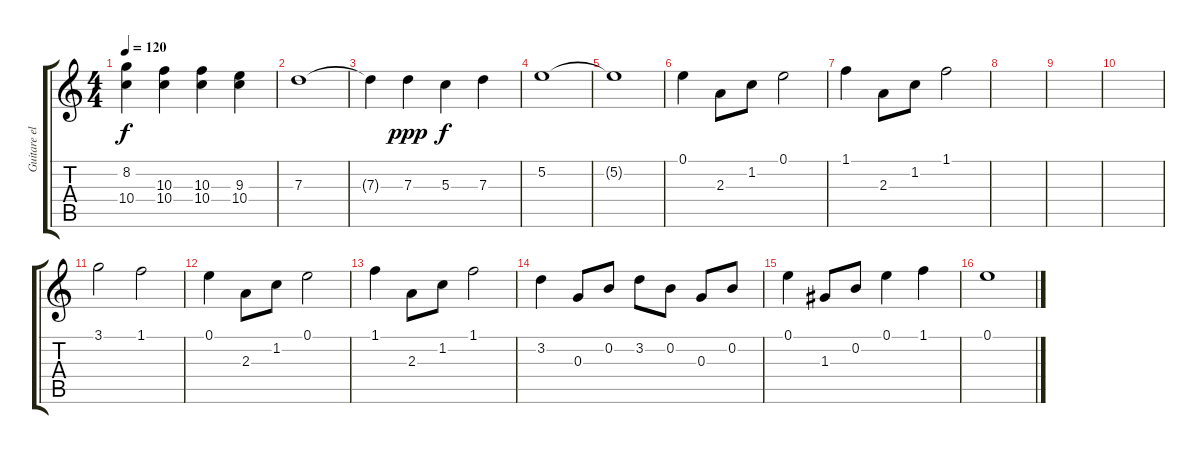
\track ("Guitare electrique" "Guitare el") {instrument overdrivenguitar}
\staff {score tabs}
\tuning (E4 B3 G3 D3 A2 E2) {hide}
\ts (4 4)
\tempo 120
\clef g2
\ks c
(8.2 10.4).4{dy f} (10.3 10.4).4 (10.3 10.4).4 (9.3 10.4).4 |
7.3.1 |
7.3{t}.4 7.3.4{dy ppp} 5.3.4{dy f} 7.3.4 |
5.2.1 |
5.2{t}.1 |
0.1.4 2.3.8 1.2.8 0.1.2 |
1.1.4 2.3.8 1.2.8 1.1.2 |
|
|
|
3.1.2 1.1.2 |
0.1.4 2.3.8 1.2.8 0.1.2 |
1.1.4 2.3.8 1.2.8 1.1.2 |
3.2.4 0.3.8 0.2.8 3.2.8 0.2.8 0.3.8 0.2.8 |
0.1.4 1.3.8 0.2.8 0.1.4 1.1.4 |
0.1.1
